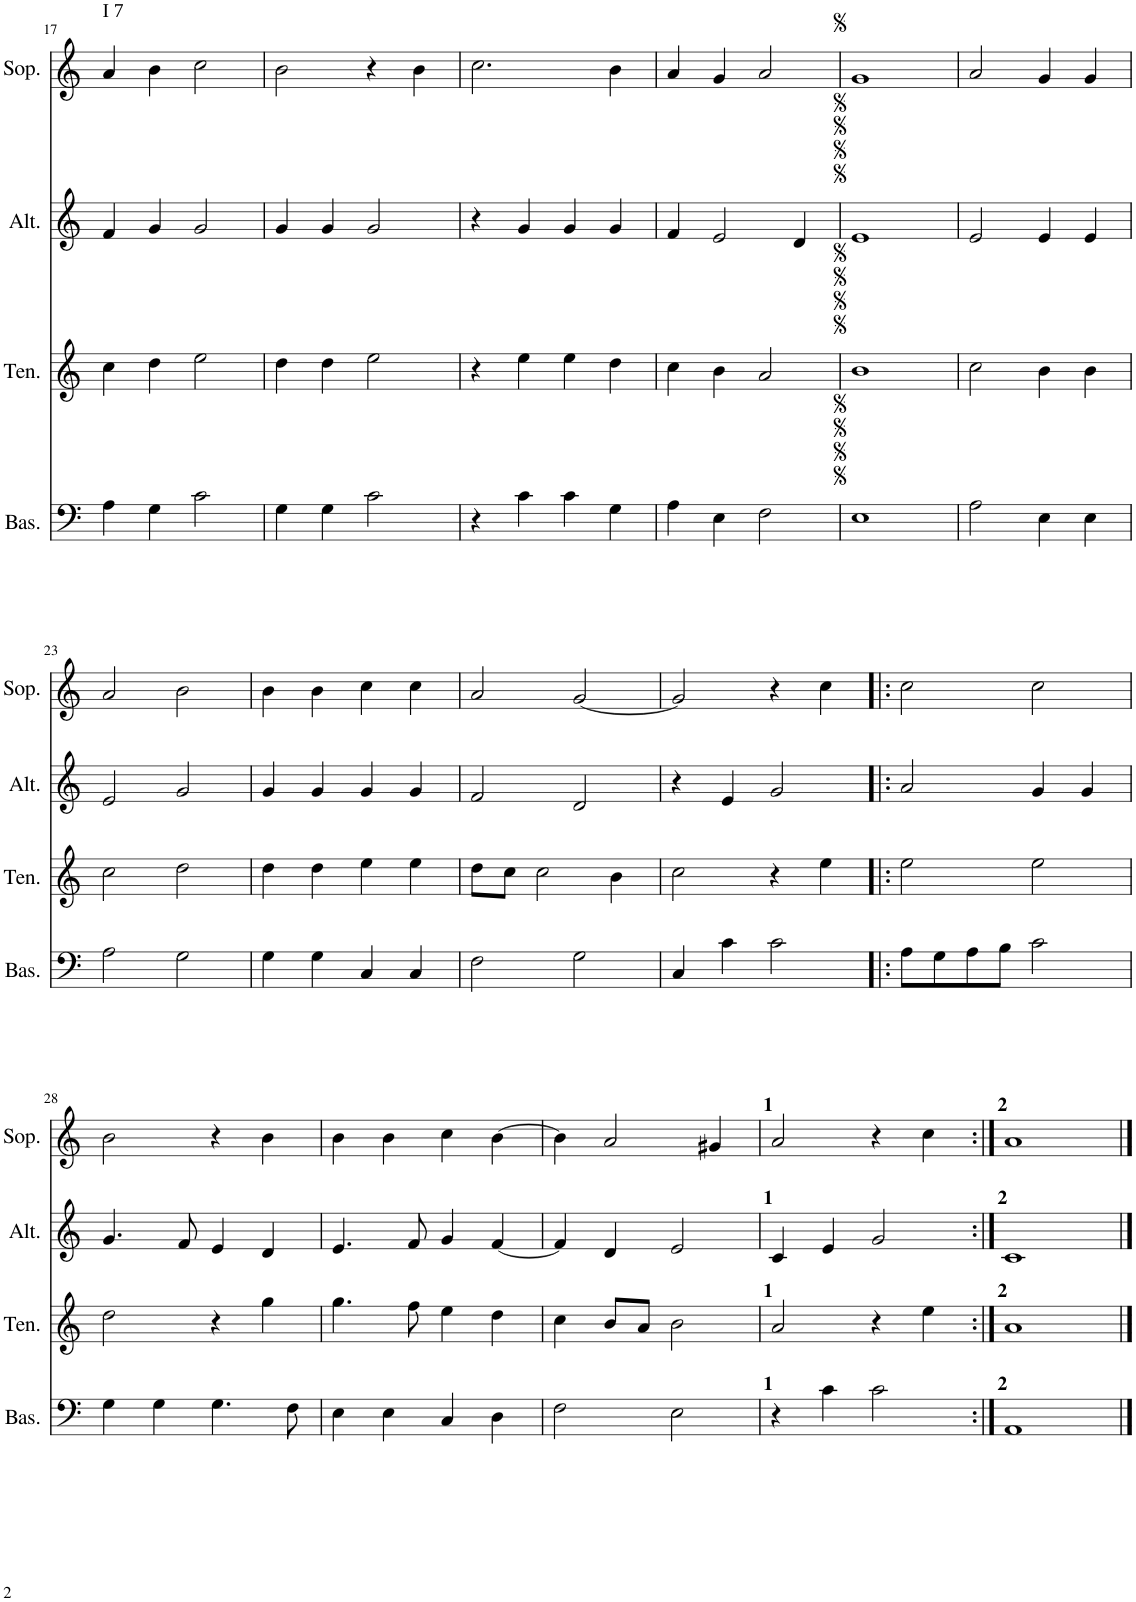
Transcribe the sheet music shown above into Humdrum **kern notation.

**kern	**kern	**kern	**kern
*part4	*part3	*part2	*part1
*staff4	*staff3	*staff2	*staff1
*I"Basses	*I"Ténor	*I"Alto	*I"Soprano
*I'Bas.	*	*I'Alt.	*I'Sop.
!!LO:PB:g=z
*clefF4	*clefG2	*clefG2	*clefG2
*k[]	*k[]	*k[]	*k[]
*M2/2	*M2/2	*M2/2	*M2/2
=17	=17	=17	=17
!	!	!	!LO:TX:a:t=I 7
4A\	4cc\	4f/	4a/
4G\	4dd\	4g/	4b\
2c\	2ee\	2g/	2cc\
=18	=18	=18	=18
4G\	4dd\	4g/	2b\
4G\	4dd\	4g/	.
2c\	2ee\	2g/	4r
.	.	.	4b\
=19	=19	=19	=19
4r	4r	4r	2.cc\
4c\	4ee\	4g/	.
4c\	4ee\	4g/	.
4G\	4dd\	4g/	4b\
=20	=20	=20	=20
4A\	4cc\	4f/	4a/
4E\	4b\	2e/	4g/
2F\	2a/	.	2a/
.	.	4d/	.
=21	=21	=21	=21
1E	1b	1e	1g
=22	=22	=22	=22
2A\	2cc\	2e/	2a/
4E\	4b\	4e/	4g/
4E\	4b\	4e/	4g/
!!LO:LB:g=z
=23	=23	=23	=23
2A\	2cc\	2e/	2a/
2G\	2dd\	2g/	2b\
=24	=24	=24	=24
4G\	4dd\	4g/	4b\
4G\	4dd\	4g/	4b\
4C/	4ee\	4g/	4cc\
4C/	4ee\	4g/	4cc\
=25	=25	=25	=25
2F\	8dd\L	2f/	2a/
.	8cc\J	.	.
.	2cc\	.	.
2G\	.	2d/	[2g/
.	4b\	.	.
=26	=26	=26	=26
4C/	2cc\	4r	2g/]
4c\	.	4e/	.
2c\	4r	2g/	4r
.	4ee\	.	4cc\
=27!|:	=27!|:	=27!|:	=27!|:
8A\L	2ee\	2a/	2cc\
8G\	.	.	.
8A\	.	.	.
8B\J	.	.	.
2c\	2ee\	4g/	2cc\
.	.	4g/	.
!!LO:LB:g=z
=28	=28	=28	=28
4G\	2dd\	4.g/	2b\
4G\	.	.	.
.	.	8f/	.
4.G\	4r	4e/	4r
.	4gg\	4d/	4b\
8F\	.	.	.
=29	=29	=29	=29
4E\	4.gg\	4.e/	4b\
4E\	.	.	4b\
.	8ff\	8f/	.
4C/	4ee\	4g/	4cc\
4D\	4dd\	[4f/	[4b\
=30	=30	=30	=30
2F\	4cc\	4f/]	4b\]
.	8b/L	4d/	2a/
.	8a/J	.	.
2E\	2b\	2e/	.
.	.	.	4g#X/
=31	=31	=31	=31
4r	2a/	4c/	2a/
4c\	.	4e/	.
2c\	4r	2g/	4r
.	4ee\	.	4cc\
=32:|!	=32:|!	=32:|!	=32:|!
1AA	1a	1c	1a
==	==	==	==
*-	*-	*-	*-
